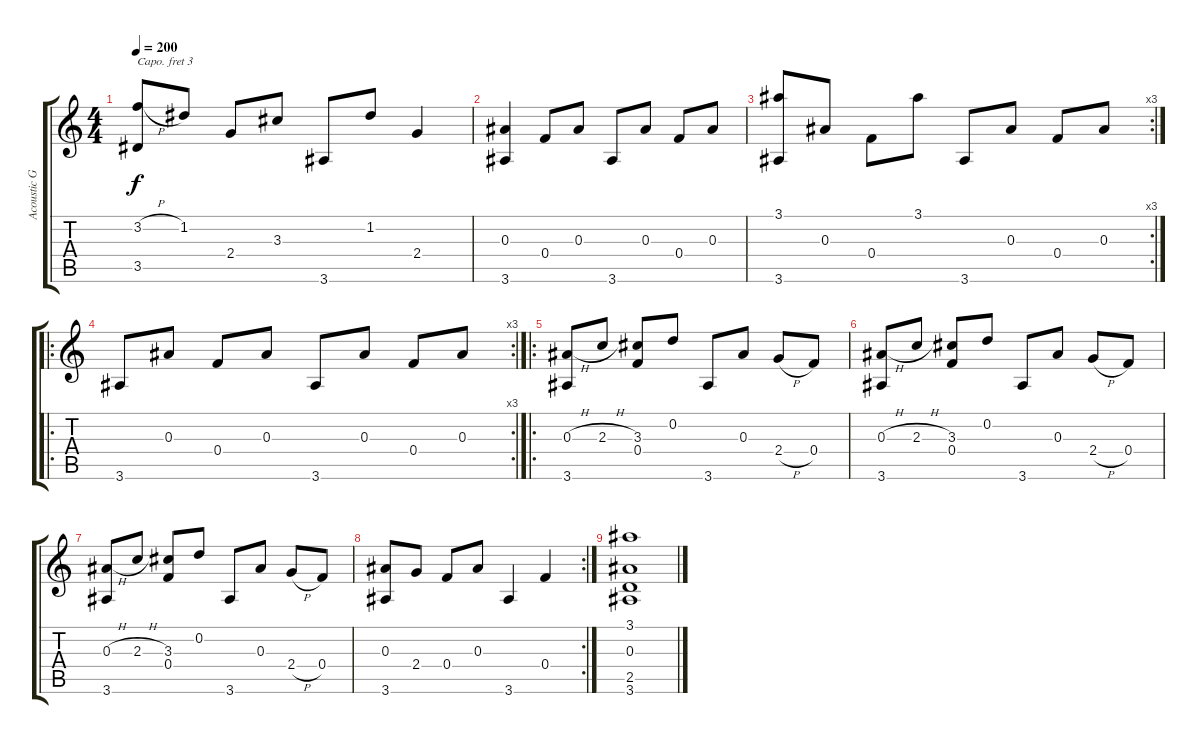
\track ("Acoustic Guitar 1" "Acoustic G") {instrument acousticguitarsteel}
\staff {score tabs}
\capo 3
\tuning (E4 B3 G3 D3 A2 E2) {hide}
\ts (4 4)
\tempo 200
\clef g2
\ks c
(3.2{h} 3.5).8{dy f} 1.2.8 2.4.8 3.3.8 3.6.8 1.2.8 2.4.4 |
(0.3 3.6).4 0.4.8 0.3.8 3.6.8 0.3.8 0.4.8 0.3.8 |
\rc 3
(3.1 3.6).8 0.3.8 0.4.8 3.1.8 3.6.8 0.3.8 0.4.8 0.3.8 |
\ro
\rc 3
3.6.8 0.3.8 0.4.8 0.3.8 3.6.8 0.3.8 0.4.8 0.3.8 |
\ro
(0.3{h} 3.6).8 2.3{h}.8 (3.3 0.4).8 0.2.8 3.6.8 0.3.8 2.4{h}.8 0.4.8 |
(0.3{h} 3.6).8 2.3{h}.8 (3.3 0.4).8 0.2.8 3.6.8 0.3.8 2.4{h}.8 0.4.8 |
(0.3{h} 3.6).8 2.3{h}.8 (3.3 0.4).8 0.2.8 3.6.8 0.3.8 2.4{h}.8 0.4.8 |
\rc 2
(0.3 3.6).8 2.4.8 0.4.8 0.3.8 3.6.4 0.4.4 |
(3.1 0.3 2.5 3.6).1
